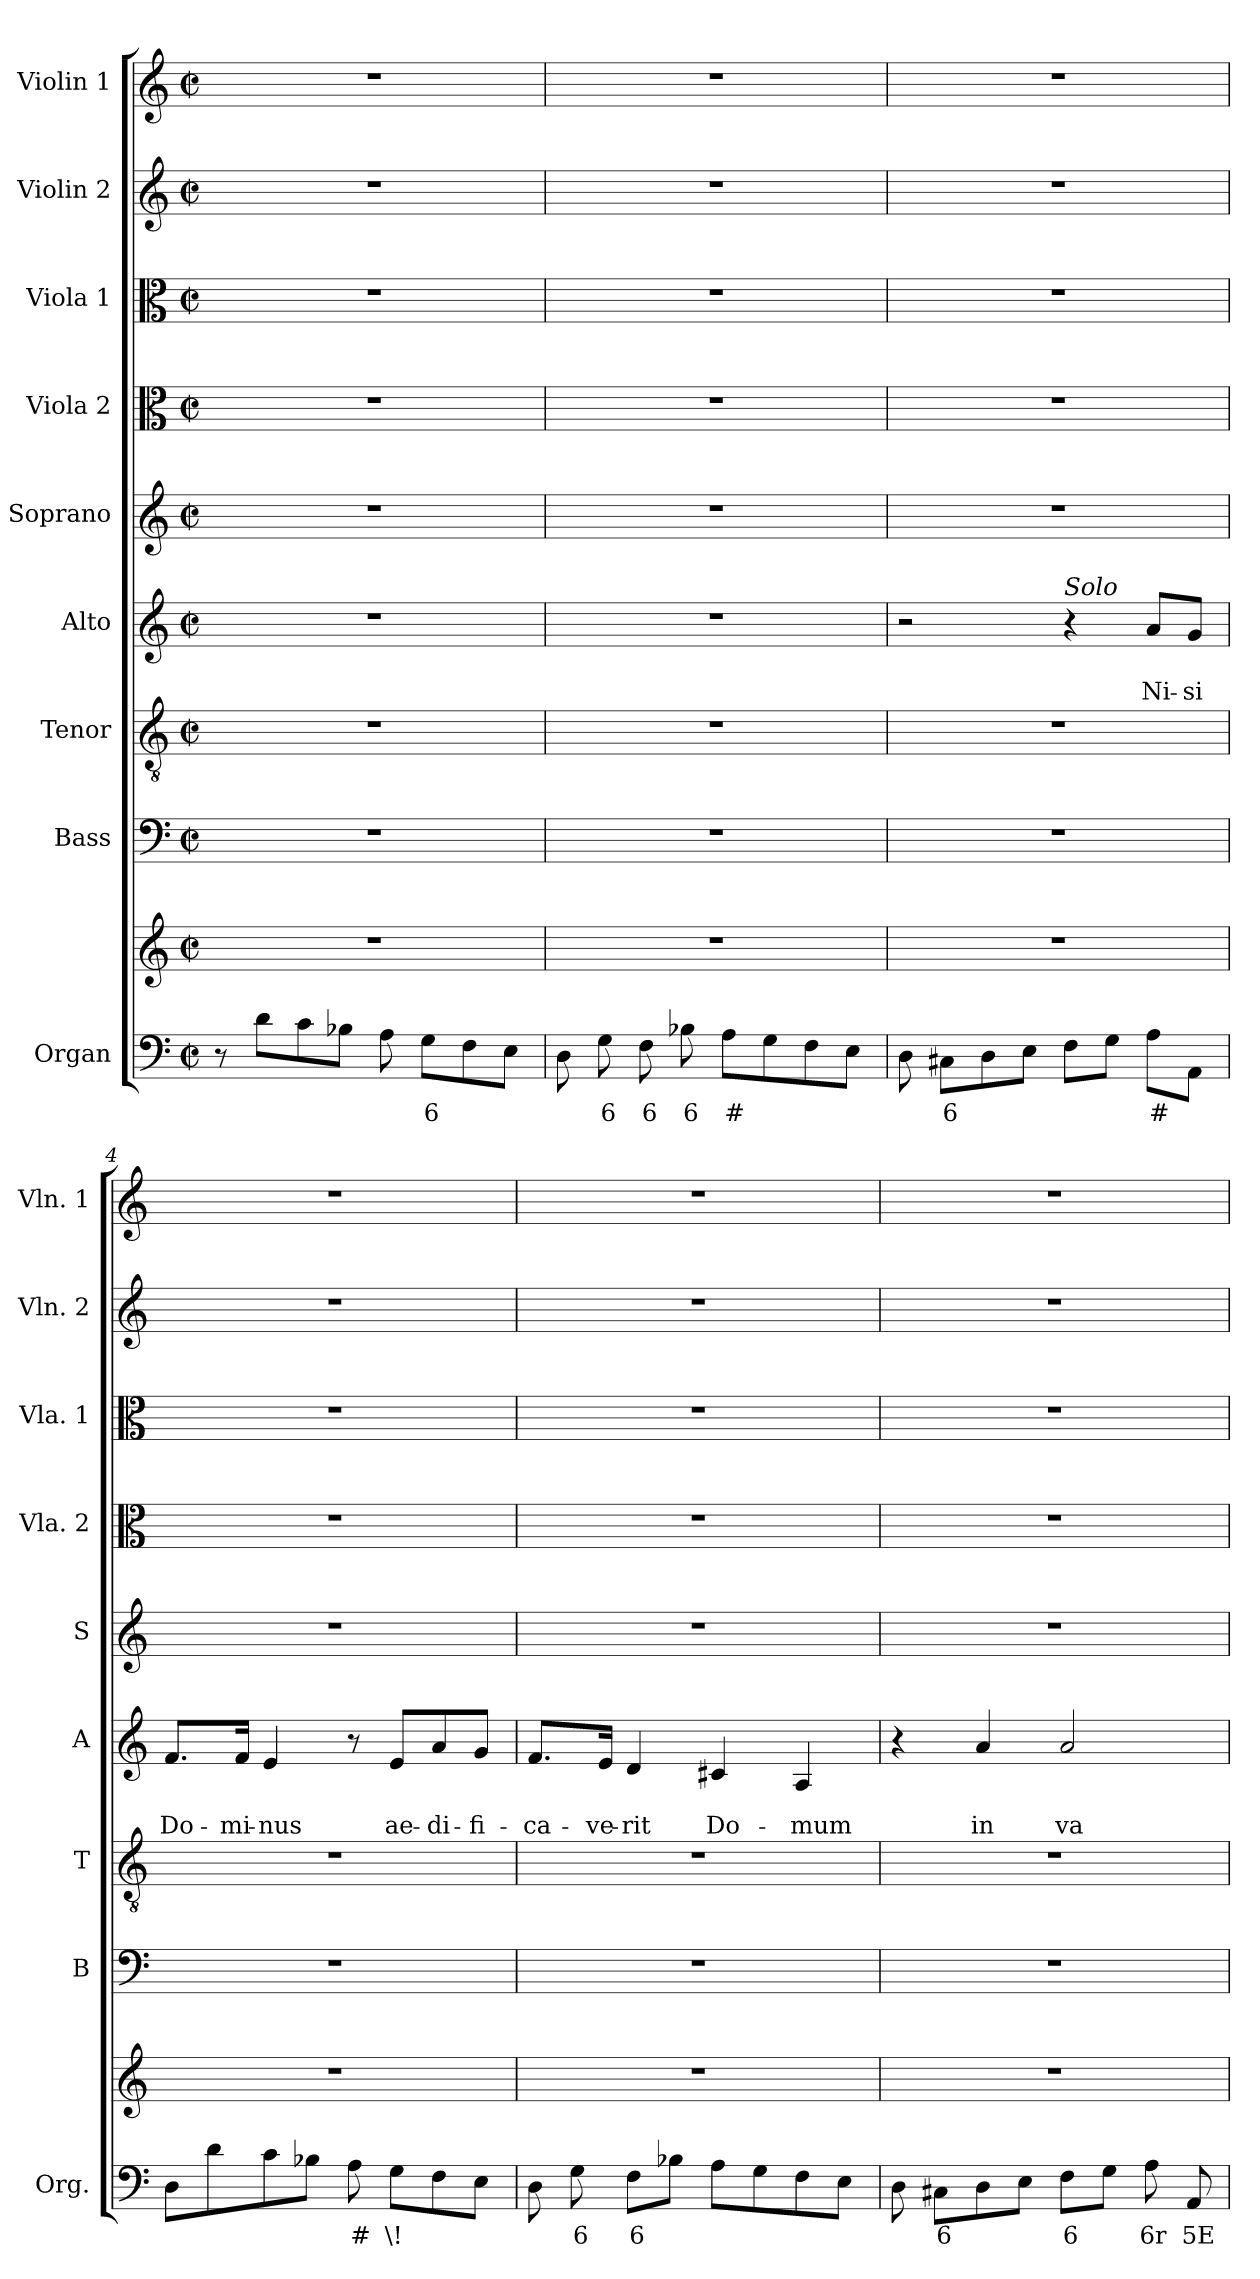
**kern	**text	**kern	**kern	**kern	**kern	**text	**text	**kern	**kern	**kern	**kern	**kern
*part9	*part9	*part9	*part8	*part7	*part6	*part6	*part6	*part5	*part4	*part3	*part2	*part1
*staff10	*staff10	*staff9	*staff8	*staff7	*staff6	*staff6	*staff6	*staff5	*staff4	*staff3	*staff2	*staff1
*I"Organ	*	*	*I"Bass	*I"Tenor	*I"Alto	*	*	*I"Soprano	*I"Viola 2	*I"Viola 1	*I"Violin 2	*I"Violin 1
*I'Org.	*	*	*I'B	*I'T	*I'A	*	*	*I'S	*I'Vla. 2	*I'Vla. 1	*I'Vln. 2	*I'Vln. 1
*clefF4	*	*clefG2	*clefF4	*clefGv2	*clefG2	*	*	*clefG2	*clefC3	*clefC3	*clefG2	*clefG2
*k[]	*	*k[]	*k[]	*k[]	*k[]	*	*	*k[]	*k[]	*k[]	*k[]	*k[]
*C:	*	*C:	*C:	*C:	*C:	*	*	*C:	*C:	*C:	*C:	*C:
*M2/2	*	*M2/2	*M2/2	*M2/2	*M2/2	*	*	*M2/2	*M2/2	*M2/2	*M2/2	*M2/2
*met(c|)	*	*met(c|)	*met(c|)	*met(c|)	*met(c|)	*	*	*met(c|)	*met(c|)	*met(c|)	*met(c|)	*met(c|)
=1	=1	=1	=1	=1	=1	=1	=1	=1	=1	=1	=1	=1
8r	.	1r	1r	1r	1r	.	.	1r	1r	1r	1r	1r
8d\L	.	.	.	.	.	.	.	.	.	.	.	.
8c\	.	.	.	.	.	.	.	.	.	.	.	.
8B-X\J	.	.	.	.	.	.	.	.	.	.	.	.
8A\	.	.	.	.	.	.	.	.	.	.	.	.
!	!LO:LY:b	!	!	!	!	!	!	!	!	!	!	!
8G\L	6	.	.	.	.	.	.	.	.	.	.	.
8F\	.	.	.	.	.	.	.	.	.	.	.	.
8E\J	.	.	.	.	.	.	.	.	.	.	.	.
=2	=2	=2	=2	=2	=2	=2	=2	=2	=2	=2	=2	=2
8D\	.	1r	1r	1r	1r	.	.	1r	1r	1r	1r	1r
!	!LO:LY:b	!	!	!	!	!	!	!	!	!	!	!
8G\	6	.	.	.	.	.	.	.	.	.	.	.
!	!LO:LY:b	!	!	!	!	!	!	!	!	!	!	!
8F\	6	.	.	.	.	.	.	.	.	.	.	.
!	!LO:LY:b	!	!	!	!	!	!	!	!	!	!	!
8B-X\	6	.	.	.	.	.	.	.	.	.	.	.
!	!LO:LY:b	!	!	!	!	!	!	!	!	!	!	!
8A\L	#	.	.	.	.	.	.	.	.	.	.	.
8G\	.	.	.	.	.	.	.	.	.	.	.	.
8F\	.	.	.	.	.	.	.	.	.	.	.	.
8E\J	.	.	.	.	.	.	.	.	.	.	.	.
=3	=3	=3	=3	=3	=3	=3	=3	=3	=3	=3	=3	=3
8D\	.	1r	1r	1r	2r	.	.	1r	1r	1r	1r	1r
!	!LO:LY:b	!	!	!	!	!	!	!	!	!	!	!
8C#X\L	6	.	.	.	.	.	.	.	.	.	.	.
8D\	.	.	.	.	.	.	.	.	.	.	.	.
8E\J	.	.	.	.	.	.	.	.	.	.	.	.
!	!	!	!	!	!LO:TX:a:i:t=Solo	!	!	!	!	!	!	!
8F\L	.	.	.	.	4r	.	.	.	.	.	.	.
8G\J	.	.	.	.	.	.	.	.	.	.	.	.
!	!LO:LY:b	!	!	!	!	!	!LO:LY:b	!	!	!	!	!
8A\L	#	.	.	.	8a/L	.	Ni-	.	.	.	.	.
!	!	!	!	!	!	!	!LO:LY:b	!	!	!	!	!
8AA\J	.	.	.	.	8g/J	.	-si	.	.	.	.	.
=4	=4	=4	=4	=4	=4	=4	=4	=4	=4	=4	=4	=4
!	!	!	!	!	!	!	!LO:LY:b	!	!	!	!	!
8D\L	.	1r	1r	1r	8.f/L	.	Do-	1r	1r	1r	1r	1r
8d\	.	.	.	.	.	.	.	.	.	.	.	.
!	!	!	!	!	!	!	!LO:LY:b	!	!	!	!	!
.	.	.	.	.	16f/Jk	.	-mi-	.	.	.	.	.
!	!	!	!	!	!	!	!LO:LY:b	!	!	!	!	!
8c\	.	.	.	.	4e/	.	-nus	.	.	.	.	.
8B-X\J	.	.	.	.	.	.	.	.	.	.	.	.
!	!LO:LY:b	!	!	!	!	!	!	!	!	!	!	!
8A\	#	.	.	.	8r	.	.	.	.	.	.	.
!	!LO:LY:b	!	!	!	!	!	!LO:LY:b	!	!	!	!	!
8G\L	\!	.	.	.	8e/L	.	ae-	.	.	.	.	.
!	!	!	!	!	!	!	!LO:LY:b	!	!	!	!	!
8F\	.	.	.	.	8a/	.	-di-	.	.	.	.	.
!	!	!	!	!	!	!	!LO:LY:b	!	!	!	!	!
8E\J	.	.	.	.	8g/J	.	-fi-	.	.	.	.	.
=5	=5	=5	=5	=5	=5	=5	=5	=5	=5	=5	=5	=5
!	!	!	!	!	!	!	!LO:LY:b	!	!	!	!	!
8D\	.	1r	1r	1r	8.f/L	.	-ca-	1r	1r	1r	1r	1r
!	!LO:LY:b	!	!	!	!	!	!	!	!	!	!	!
8G\	6	.	.	.	.	.	.	.	.	.	.	.
!	!	!	!	!	!	!	!LO:LY:b	!	!	!	!	!
.	.	.	.	.	16e/Jk	.	-ve-	.	.	.	.	.
!	!LO:LY:b	!	!	!	!	!	!LO:LY:b	!	!	!	!	!
8F\L	6	.	.	.	4d/	.	-rit	.	.	.	.	.
8B-X\J	.	.	.	.	.	.	.	.	.	.	.	.
!	!	!	!	!	!	!	!LO:LY:b	!	!	!	!	!
8A\L	.	.	.	.	4c#X/	.	Do-	.	.	.	.	.
8G\	.	.	.	.	.	.	.	.	.	.	.	.
!	!	!	!	!	!	!	!LO:LY:b	!	!	!	!	!
8F\	.	.	.	.	4A/	.	-mum	.	.	.	.	.
8E\J	.	.	.	.	.	.	.	.	.	.	.	.
!!LO:PB:g=z
=6	=6	=6	=6	=6	=6	=6	=6	=6	=6	=6	=6	=6
8D\	.	1r	1r	1r	4r	.	.	1r	1r	1r	1r	1r
!	!LO:LY:b	!	!	!	!	!	!	!	!	!	!	!
8C#X\L	6	.	.	.	.	.	.	.	.	.	.	.
!	!	!	!	!	!	!	!LO:LY:b	!	!	!	!	!
8D\	.	.	.	.	4a/	.	in	.	.	.	.	.
8E\J	.	.	.	.	.	.	.	.	.	.	.	.
!	!LO:LY:b	!	!	!	!	!	!LO:LY:b	!	!	!	!	!
8F\L	6	.	.	.	2a/	.	va-	.	.	.	.	.
8G\J	.	.	.	.	.	.	.	.	.	.	.	.
!	!LO:LY:b	!	!	!	!	!	!	!	!	!	!	!
8A\	6r	.	.	.	.	.	.	.	.	.	.	.
!	!LO:LY:b	!	!	!	!	!	!	!	!	!	!	!
8AA/	5E	.	.	.	.	.	.	.	.	.	.	.
=	=	=	=	=	=	=	=	=	=	=	=	=
*-	*-	*-	*-	*-	*-	*-	*-	*-	*-	*-	*-	*-
